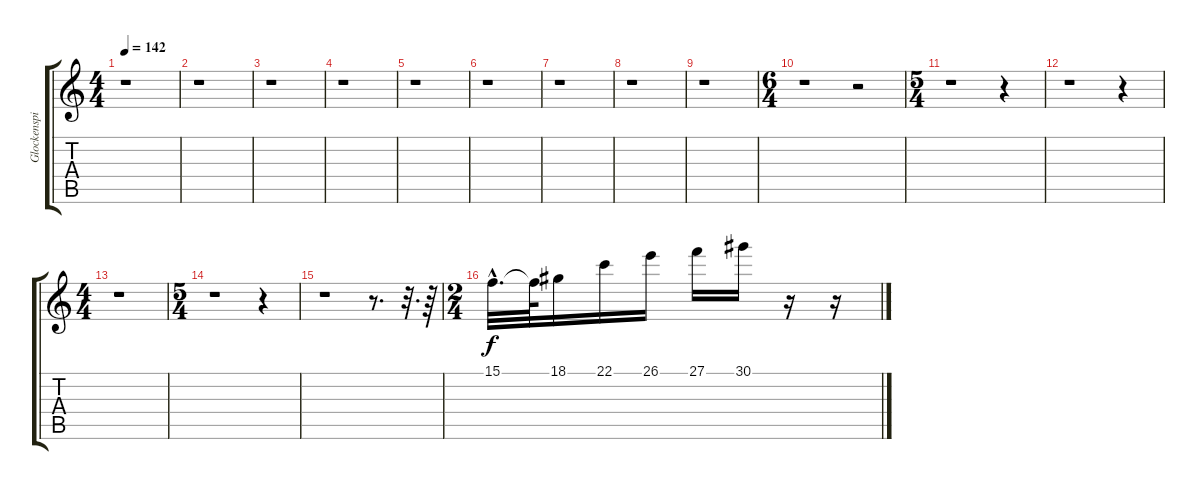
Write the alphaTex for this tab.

\track ("Glockenspiel" "Glockenspi") {instrument glockenspiel}
\staff {score tabs}
\tuning (D4 A3 F3 C3 G2 D2) {hide}
\ts (4 4)
\tempo 142
\clef g2
\ks c
r.1{dy f} |
r.1 |
r.1 |
r.1 |
r.1 |
r.1 |
r.1 |
r.1 |
r.1 |
\ts (6 4)
r.1 r.2 |
\ts (5 4)
r.1 r.4 |
r.1 r.4 |
\ts (4 4)
r.1 |
\ts (5 4)
r.1 r.4 |
r.1 r.8{d} r.32{d} r.64 |
\ts (2 4)
15.1{hac}.32{d volume 13 balance 10} 15.1{t}.64 18.1.16 22.1.16 26.1.16 27.1.16 30.1.16 r.16 r.16
